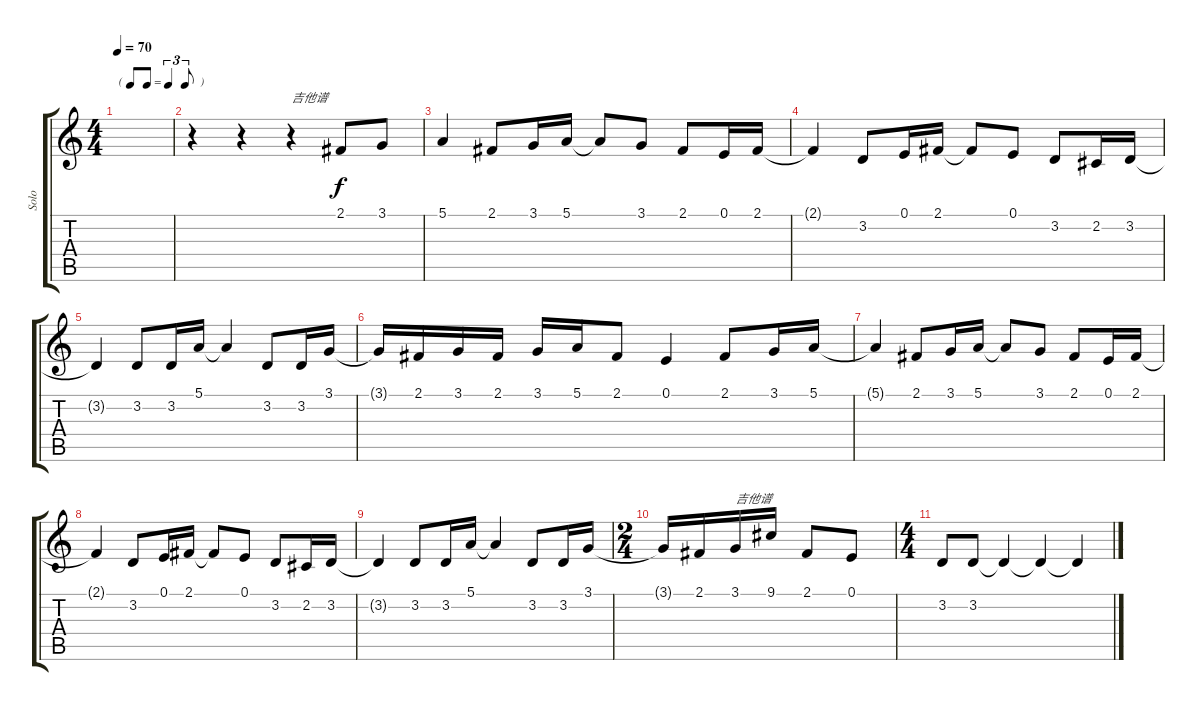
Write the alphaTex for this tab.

\track ("Solo" "Solo") {instrument tangoaccordion}
\staff {score tabs}
\tuning (E4 B3 G3 D3 A2 E2) {hide}
\ts (4 4)
\tf triplet8th
\tempo 70
\clef g2
\ks c
|
r.4 r.4 r.4{txt "吉他谱"} 2.1.8 3.1.8 |
5.1.4 2.1.8 3.1.16 5.1.16 5.1{t}.8 3.1.8 2.1.8 0.1.16 2.1.16 |
2.1{t}.4 3.2.8 0.1.16 2.1.16 2.1{t}.8 0.1.8 3.2.8 2.2.16 3.2.16 |
3.2{t}.4 3.2.8 3.2.16 5.1.16 5.1{t}.4 3.2.8 3.2.16 3.1.16 |
3.1{t}.16 2.1.16 3.1.16 2.1.16 3.1.16 5.1.16 2.1.8 0.1.4 2.1.8 3.1.16 5.1.16 |
5.1{t}.4 2.1.8 3.1.16 5.1.16 5.1{t}.8 3.1.8 2.1.8 0.1.16 2.1.16 |
2.1{t}.4 3.2.8 0.1.16 2.1.16 2.1{t}.8 0.1.8 3.2.8 2.2.16 3.2.16 |
3.2{t}.4 3.2.8 3.2.16 5.1.16 5.1{t}.4 3.2.8 3.2.16 3.1.16 |
\ts (2 4)
3.1{t}.16 2.1.16 3.1.16{txt "吉他谱"} 9.1.16 2.1.8 0.1.8 |
\ts (4 4)
3.2.8 3.2.8 3.2{t}.4 3.2{t}.4 3.2{t}.4
